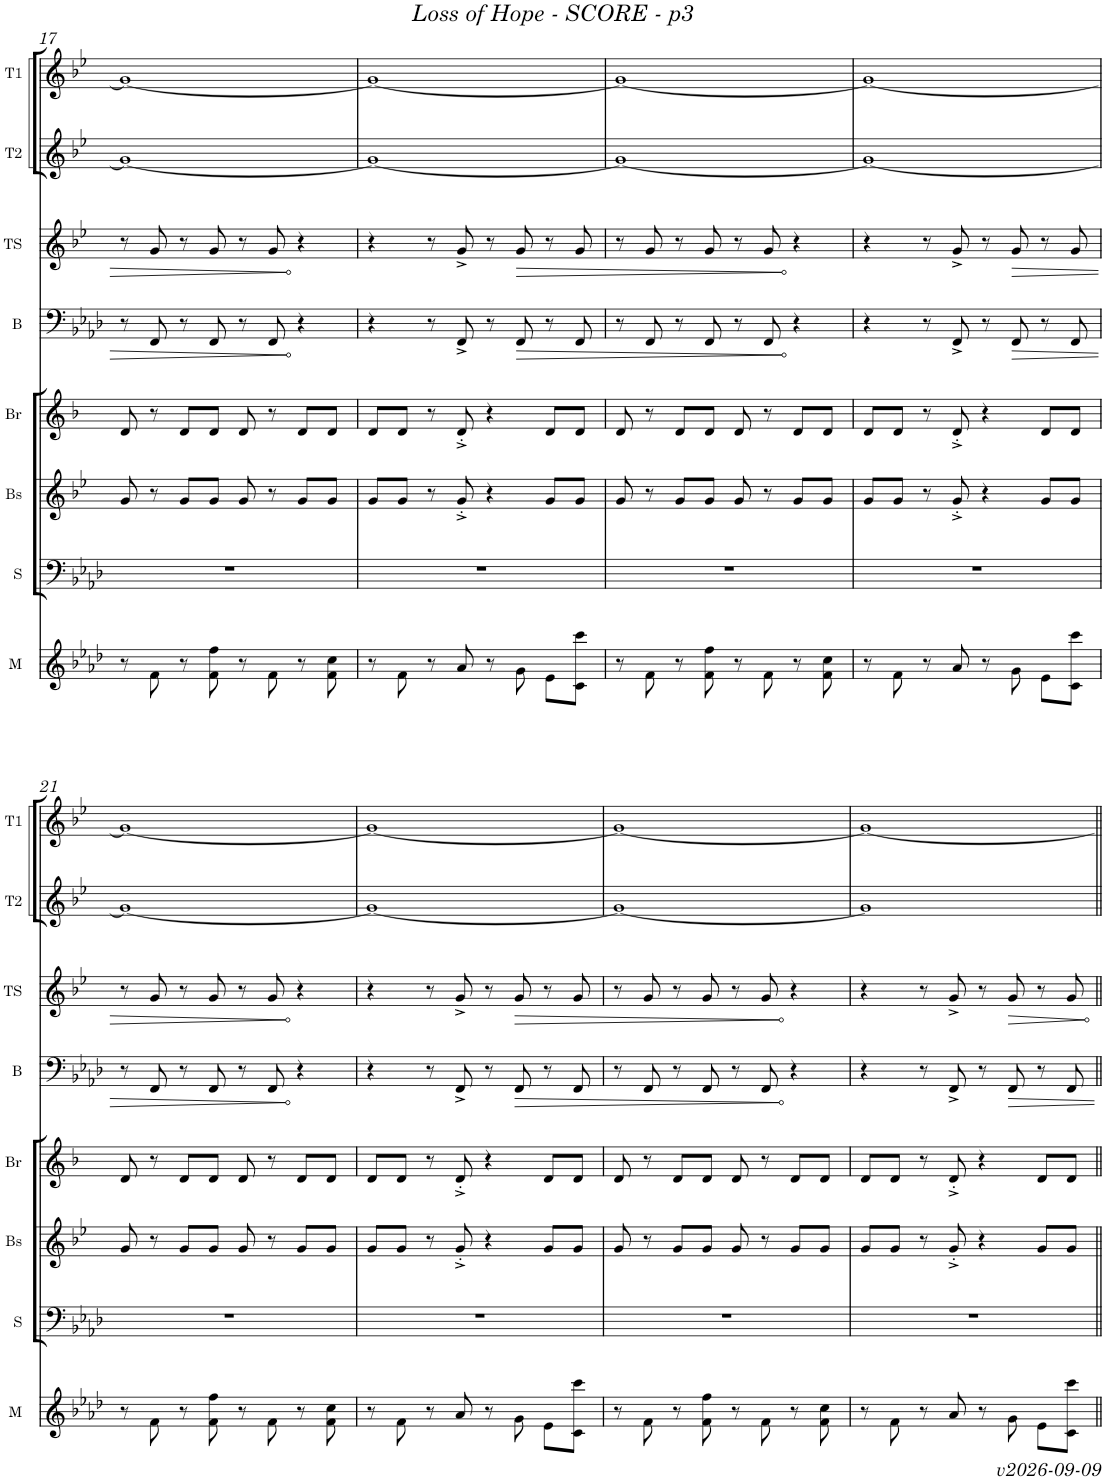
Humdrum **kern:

**kern	**kern	**kern	**kern	**kern	**dynam	**kern	**dynam	**kern	**kern
*part8	*part7	*part6	*part5	*part4	*part4	*part3	*part3	*part2	*part1
*staff8	*staff7	*staff6	*staff5	*staff4	*staff4	*staff3	*staff3	*staff2	*staff1
*I"Marimba	*I"Sousa	*I"Bass Sax	*I"Bari Sax	*I"Trombone	*	*I"Tenor Sax	*	*I"Trumpet 2	*I"Trumpet 1
*I'M	*I'S	*I'Bs	*I'Br	*	*	*I'TS	*	*I'T2	*I'T1
!!LO:PB:g=z
*clefG2	*clefF4	*clefG2	*clefG2	*clefF4	*	*clefG2	*	*clefG2	*clefG2
*	*	*Trd15c26	*Trd12c21	*	*	*Trd8c14	*	*Trd1c2	*Trd1c2
*k[b-e-a-d-]	*k[b-e-a-d-]	*k[b-e-]	*k[b-]	*k[b-e-a-d-]	*	*k[b-e-]	*	*k[b-e-]	*k[b-e-]
*M4/4	*M4/4	*M4/4	*M4/4	*M4/4	*	*M4/4	*	*M4/4	*M4/4
=17	=17	=17	=17	=17	=17	=17	=17	=17	=17
8r	1r	8g/	8d/	8r	.	8r	.	1g_	1g_
8f\	.	8r	8r	8FF/	.	8g/	.	.	.
8r	.	8g/L	8d/L	8r	.	8r	.	.	.
8f\ 8ff\	.	8g/J	8d/J	8FF/	.	8g/	.	.	.
8r	.	8g/	8d/	8r	.	8r	.	.	.
8f\	.	8r	8r	8FF/	.	8g/	.	.	.
8r	.	8g/L	8d/L	4r	.	4r	.	.	.
8f\ 8cc\	.	8g/J	8d/J	.	.	.	.	.	.
=18	=18	=18	=18	=18	=18	=18	=18	=18	=18
8r	1r	8g/L	8d/L	4r	.	4r	.	1g_	1g_
8f\	.	8g/J	8d/J	.	.	.	.	.	.
8r	.	8r	8r	8r	.	8r	.	.	.
8a-/	.	8g'^/	8d'^/	8FF^/	.	8g^/	.	.	.
8r	.	4r	4r	8r	.	8r	.	.	.
!	!	!	!	!	!LO:HP:b	!	!LO:HP:b	!	!
8g\	.	.	.	8FF/	>	8g/	>	.	.
8e-\L	.	8g/L	8d/L	8r	.	8r	.	.	.
8c\ 8ccc\J	.	8g/J	8d/J	8FF/	.	8g/	.	.	.
=19	=19	=19	=19	=19	=19	=19	=19	=19	=19
8r	1r	8g/	8d/	8r	.	8r	.	1g_	1g_
8f\	.	8r	8r	8FF/	.	8g/	.	.	.
8r	.	8g/L	8d/L	8r	.	8r	.	.	.
8f\ 8ff\	.	8g/J	8d/J	8FF/	.	8g/	.	.	.
8r	.	8g/	8d/	8r	.	8r	.	.	.
8f\	.	8r	8r	8FF/	.	8g/	.	.	.
8r	.	8g/L	8d/L	4r	]	4r	]	.	.
8f\ 8cc\	.	8g/J	8d/J	.	.	.	.	.	.
=20	=20	=20	=20	=20	=20	=20	=20	=20	=20
8r	1r	8g/L	8d/L	4r	.	4r	.	1g_	1g_
8f\	.	8g/J	8d/J	.	.	.	.	.	.
8r	.	8r	8r	8r	.	8r	.	.	.
8a-/	.	8g'^/	8d'^/	8FF^/	.	8g^/	.	.	.
8r	.	4r	4r	8r	.	8r	.	.	.
!	!	!	!	!	!LO:HP:b	!	!LO:HP:b	!	!
8g\	.	.	.	8FF/	>	8g/	>	.	.
8e-\L	.	8g/L	8d/L	8r	.	8r	.	.	.
8c\ 8ccc\J	.	8g/J	8d/J	8FF/	.	8g/	.	.	.
!!LO:LB:g=z
=21	=21	=21	=21	=21	=21	=21	=21	=21	=21
8r	1r	8g/	8d/	8r	.	8r	.	1g_	1g_
8f\	.	8r	8r	8FF/	.	8g/	.	.	.
8r	.	8g/L	8d/L	8r	.	8r	.	.	.
8f\ 8ff\	.	8g/J	8d/J	8FF/	.	8g/	.	.	.
8r	.	8g/	8d/	8r	.	8r	.	.	.
8f\	.	8r	8r	8FF/	.	8g/	.	.	.
8r	.	8g/L	8d/L	4r	]	4r	]	.	.
8f\ 8cc\	.	8g/J	8d/J	.	.	.	.	.	.
=22	=22	=22	=22	=22	=22	=22	=22	=22	=22
8r	1r	8g/L	8d/L	4r	.	4r	.	1g_	1g_
8f\	.	8g/J	8d/J	.	.	.	.	.	.
8r	.	8r	8r	8r	.	8r	.	.	.
8a-/	.	8g'^/	8d'^/	8FF^/	.	8g^/	.	.	.
8r	.	4r	4r	8r	.	8r	.	.	.
!	!	!	!	!	!LO:HP:b	!	!LO:HP:b	!	!
8g\	.	.	.	8FF/	>	8g/	>	.	.
8e-\L	.	8g/L	8d/L	8r	.	8r	.	.	.
8c\ 8ccc\J	.	8g/J	8d/J	8FF/	.	8g/	.	.	.
=23	=23	=23	=23	=23	=23	=23	=23	=23	=23
8r	1r	8g/	8d/	8r	.	8r	.	1g_	1g_
8f\	.	8r	8r	8FF/	.	8g/	.	.	.
8r	.	8g/L	8d/L	8r	.	8r	.	.	.
8f\ 8ff\	.	8g/J	8d/J	8FF/	.	8g/	.	.	.
8r	.	8g/	8d/	8r	.	8r	.	.	.
8f\	.	8r	8r	8FF/	.	8g/	.	.	.
8r	.	8g/L	8d/L	4r	]	4r	]	.	.
8f\ 8cc\	.	8g/J	8d/J	.	.	.	.	.	.
=24	=24	=24	=24	=24	=24	=24	=24	=24	=24
8r	1r	8g/L	8d/L	4r	.	4r	.	1g]	1g_
8f\	.	8g/J	8d/J	.	.	.	.	.	.
8r	.	8r	8r	8r	.	8r	.	.	.
8a-/	.	8g'^/	8d'^/	8FF^/	.	8g^/	.	.	.
8r	.	4r	4r	8r	.	8r	.	.	.
!	!	!	!	!	!	!	!LO:HP:b	!	!
8g\	.	.	.	8FF/	.	8g/	>	.	.
8e-\L	.	8g/L	8d/L	8r	.	8r	.	.	.
8c\ 8ccc\J	.	8g/J	8d/J	8FF/	.	8g/	.	.	.
.	.	.	.	.	.	.	]	.	.
=||	=||	=||	=||	=||	=||	=||	=||	=||	=||
*-	*-	*-	*-	*-	*-	*-	*-	*-	*-
